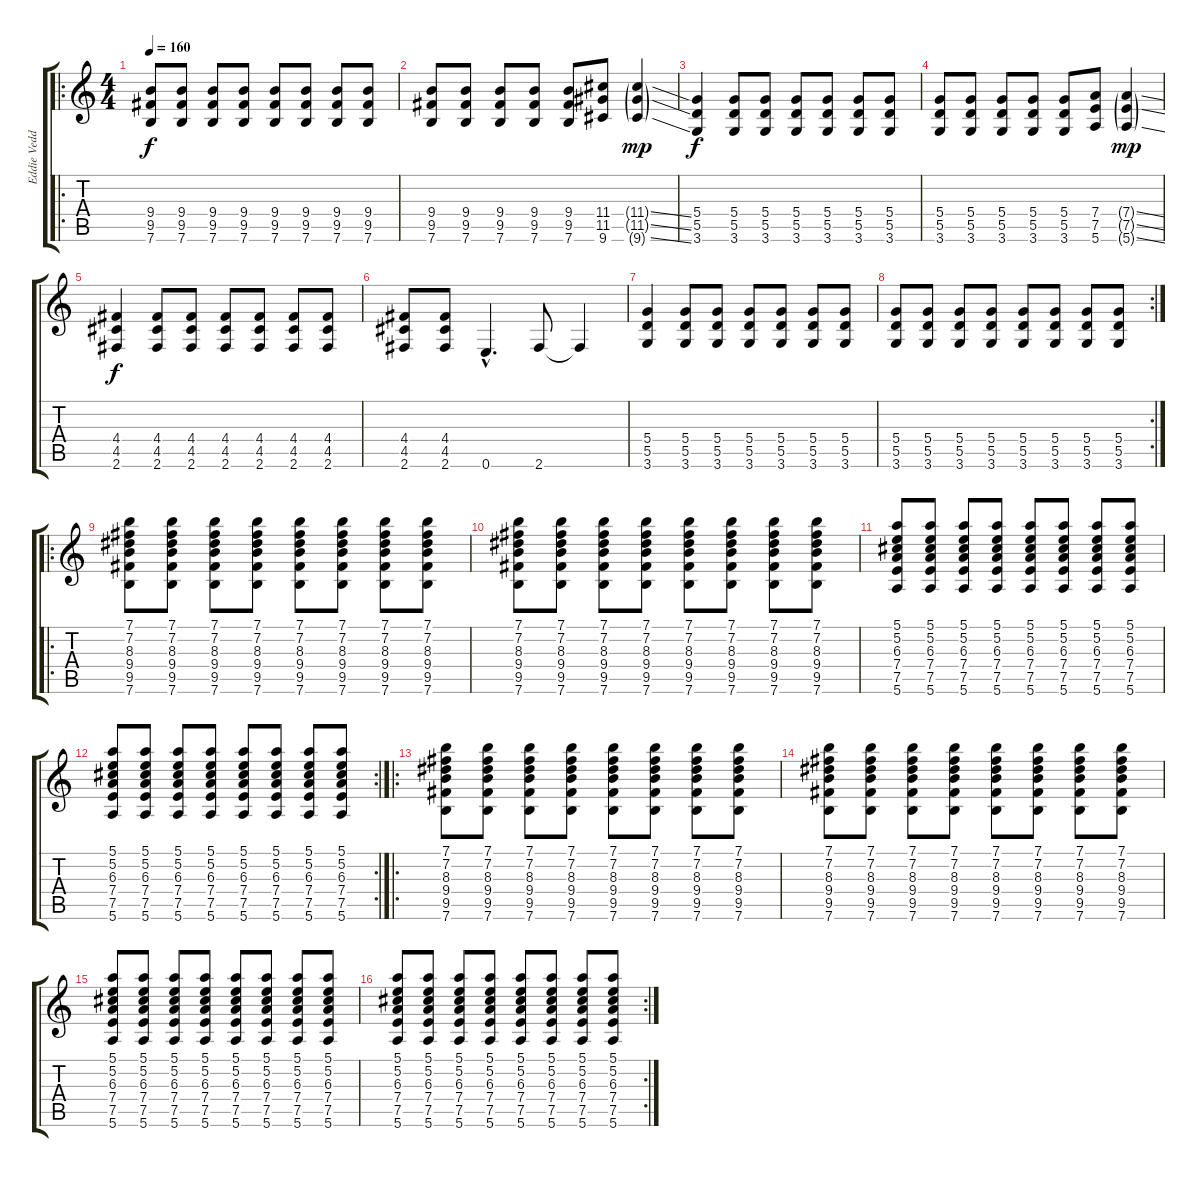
\track ("Eddie Vedder" "Eddie Vedd") {instrument electricguitarclean}
\staff {score tabs}
\tuning (E4 B3 G3 D3 A2 E2) {hide}
\ro
\ts (4 4)
\tempo 160
\clef g2
\ks c
(9.4 9.5 7.6).8{dy f} (9.4 9.5 7.6).8 (9.4 9.5 7.6).8 (9.4 9.5 7.6).8 (9.4 9.5 7.6).8 (9.4 9.5 7.6).8 (9.4 9.5 7.6).8 (9.4 9.5 7.6).8 |
(9.4 9.5 7.6).8 (9.4 9.5 7.6).8 (9.4 9.5 7.6).8 (9.4 9.5 7.6).8 (9.4 9.5 7.6).8 (11.4 11.5 9.6).8 (11.4{ss g} 11.5{ss g} 9.6{ss g}).4{dy mp} |
(5.4 5.5 3.6).4{dy f} (5.4 5.5 3.6).8 (5.4 5.5 3.6).8 (5.4 5.5 3.6).8 (5.4 5.5 3.6).8 (5.4 5.5 3.6).8 (5.4 5.5 3.6).8 |
(5.4 5.5 3.6).8 (5.4 5.5 3.6).8 (5.4 5.5 3.6).8 (5.4 5.5 3.6).8 (5.4 5.5 3.6).8 (7.4 7.5 5.6).8 (7.4{ss g} 7.5{ss g} 5.6{ss g}).4{dy mp} |
(4.4 4.5 2.6).4{dy f} (4.4 4.5 2.6).8 (4.4 4.5 2.6).8 (4.4 4.5 2.6).8 (4.4 4.5 2.6).8 (4.4 4.5 2.6).8 (4.4 4.5 2.6).8 |
(4.4 4.5 2.6).8 (4.4 4.5 2.6).8 0.6{hac}.4{d} 2.6.8 2.6{t}.4 |
(5.4 5.5 3.6).4 (5.4 5.5 3.6).8 (5.4 5.5 3.6).8 (5.4 5.5 3.6).8 (5.4 5.5 3.6).8 (5.4 5.5 3.6).8 (5.4 5.5 3.6).8 |
\rc 2
(5.4 5.5 3.6).8 (5.4 5.5 3.6).8 (5.4 5.5 3.6).8 (5.4 5.5 3.6).8 (5.4 5.5 3.6).8 (5.4 5.5 3.6).8 (5.4 5.5 3.6).8 (5.4 5.5 3.6).8 |
\ro
(7.1 7.2 8.3 9.4 9.5 7.6).8 (7.1 7.2 8.3 9.4 9.5 7.6).8 (7.1 7.2 8.3 9.4 9.5 7.6).8 (7.1 7.2 8.3 9.4 9.5 7.6).8 (7.1 7.2 8.3 9.4 9.5 7.6).8 (7.1 7.2 8.3 9.4 9.5 7.6).8 (7.1 7.2 8.3 9.4 9.5 7.6).8 (7.1 7.2 8.3 9.4 9.5 7.6).8 |
(7.1 7.2 8.3 9.4 9.5 7.6).8 (7.1 7.2 8.3 9.4 9.5 7.6).8 (7.1 7.2 8.3 9.4 9.5 7.6).8 (7.1 7.2 8.3 9.4 9.5 7.6).8 (7.1 7.2 8.3 9.4 9.5 7.6).8 (7.1 7.2 8.3 9.4 9.5 7.6).8 (7.1 7.2 8.3 9.4 9.5 7.6).8 (7.1 7.2 8.3 9.4 9.5 7.6).8 |
(5.1 5.2 6.3 7.4 7.5 5.6).8 (5.1 5.2 6.3 7.4 7.5 5.6).8 (5.1 5.2 6.3 7.4 7.5 5.6).8 (5.1 5.2 6.3 7.4 7.5 5.6).8 (5.1 5.2 6.3 7.4 7.5 5.6).8 (5.1 5.2 6.3 7.4 7.5 5.6).8 (5.1 5.2 6.3 7.4 7.5 5.6).8 (5.1 5.2 6.3 7.4 7.5 5.6).8 |
\rc 2
(5.1 5.2 6.3 7.4 7.5 5.6).8 (5.1 5.2 6.3 7.4 7.5 5.6).8 (5.1 5.2 6.3 7.4 7.5 5.6).8 (5.1 5.2 6.3 7.4 7.5 5.6).8 (5.1 5.2 6.3 7.4 7.5 5.6).8 (5.1 5.2 6.3 7.4 7.5 5.6).8 (5.1 5.2 6.3 7.4 7.5 5.6).8 (5.1 5.2 6.3 7.4 7.5 5.6).8 |
\ro
(7.1 7.2 8.3 9.4 9.5 7.6).8 (7.1 7.2 8.3 9.4 9.5 7.6).8 (7.1 7.2 8.3 9.4 9.5 7.6).8 (7.1 7.2 8.3 9.4 9.5 7.6).8 (7.1 7.2 8.3 9.4 9.5 7.6).8 (7.1 7.2 8.3 9.4 9.5 7.6).8 (7.1 7.2 8.3 9.4 9.5 7.6).8 (7.1 7.2 8.3 9.4 9.5 7.6).8 |
(7.1 7.2 8.3 9.4 9.5 7.6).8 (7.1 7.2 8.3 9.4 9.5 7.6).8 (7.1 7.2 8.3 9.4 9.5 7.6).8 (7.1 7.2 8.3 9.4 9.5 7.6).8 (7.1 7.2 8.3 9.4 9.5 7.6).8 (7.1 7.2 8.3 9.4 9.5 7.6).8 (7.1 7.2 8.3 9.4 9.5 7.6).8 (7.1 7.2 8.3 9.4 9.5 7.6).8 |
(5.1 5.2 6.3 7.4 7.5 5.6).8 (5.1 5.2 6.3 7.4 7.5 5.6).8 (5.1 5.2 6.3 7.4 7.5 5.6).8 (5.1 5.2 6.3 7.4 7.5 5.6).8 (5.1 5.2 6.3 7.4 7.5 5.6).8 (5.1 5.2 6.3 7.4 7.5 5.6).8 (5.1 5.2 6.3 7.4 7.5 5.6).8 (5.1 5.2 6.3 7.4 7.5 5.6).8 |
\rc 2
(5.1 5.2 6.3 7.4 7.5 5.6).8 (5.1 5.2 6.3 7.4 7.5 5.6).8 (5.1 5.2 6.3 7.4 7.5 5.6).8 (5.1 5.2 6.3 7.4 7.5 5.6).8 (5.1 5.2 6.3 7.4 7.5 5.6).8 (5.1 5.2 6.3 7.4 7.5 5.6).8 (5.1 5.2 6.3 7.4 7.5 5.6).8 (5.1 5.2 6.3 7.4 7.5 5.6).8
